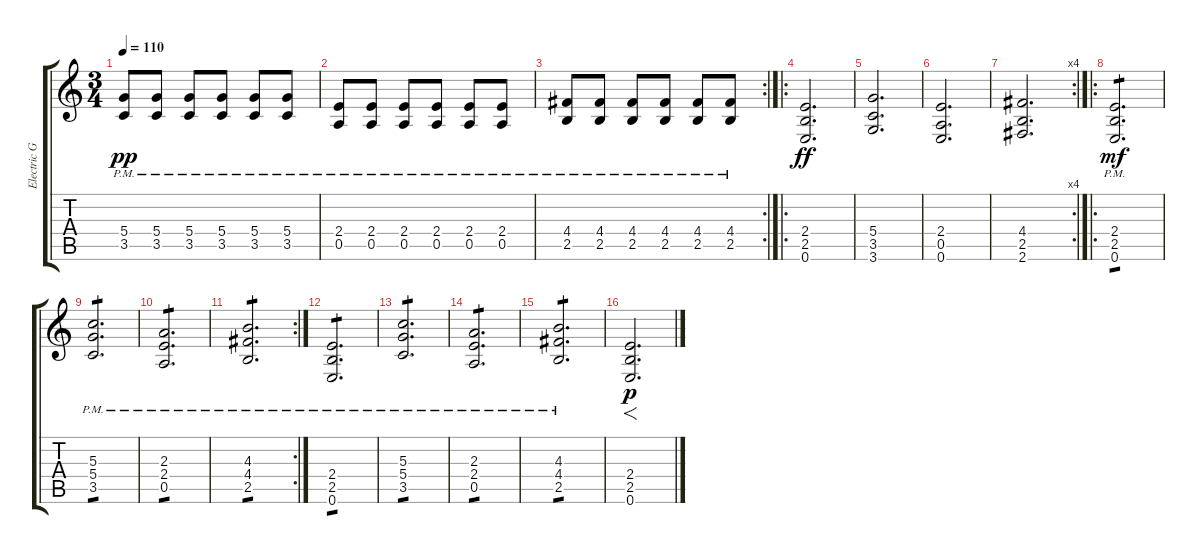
\track ("Electric Guitar" "Electric G") {instrument distortionguitar}
\staff {score tabs}
\tuning (E4 B3 G3 D3 A2 E2) {hide}
\ts (3 4)
\tempo 110
\clef g2
\ks c
(5.4{pm} 3.5{pm}).8{dy pp} (5.4{pm} 3.5{pm}).8 (5.4{pm} 3.5{pm}).8 (5.4{pm} 3.5{pm}).8 (5.4{pm} 3.5{pm}).8 (5.4{pm} 3.5{pm}).8 |
(2.4{pm} 0.5{pm}).8 (2.4{pm} 0.5{pm}).8 (2.4{pm} 0.5{pm}).8 (2.4{pm} 0.5{pm}).8 (2.4{pm} 0.5{pm}).8 (2.4{pm} 0.5{pm}).8 |
\rc 2
(4.4{pm} 2.5{pm}).8 (4.4{pm} 2.5{pm}).8 (4.4{pm} 2.5{pm}).8 (4.4{pm} 2.5{pm}).8 (4.4{pm} 2.5{pm}).8 (4.4{pm} 2.5{pm}).8 |
\ro
(2.4 2.5 0.6).2{d dy ff} |
(5.4 3.5 3.6).2{d} |
(2.4 0.5 0.6).2{d} |
\rc 4
(4.4 2.5 2.6).2{d volume 16} |
\ro
(2.4{pm} 2.5{pm} 0.6{pm}).2{d tp 1 dy mf} |
(5.3{pm} 5.4{pm} 3.5{pm}).2{d tp 1} |
(2.3{pm} 2.4{pm} 0.5{pm}).2{d tp 1} |
\rc 2
(4.3{pm} 4.4{pm} 2.5{pm}).2{d tp 1} |
(2.4{pm} 2.5{pm} 0.6{pm}).2{d tp 1} |
(5.3{pm} 5.4{pm} 3.5{pm}).2{d tp 1} |
(2.3{pm} 2.4{pm} 0.5{pm}).2{d tp 1} |
(4.3{pm} 4.4{pm} 2.5{pm}).2{d tp 1} |
(2.4 2.5 0.6).2{f d dy p}
